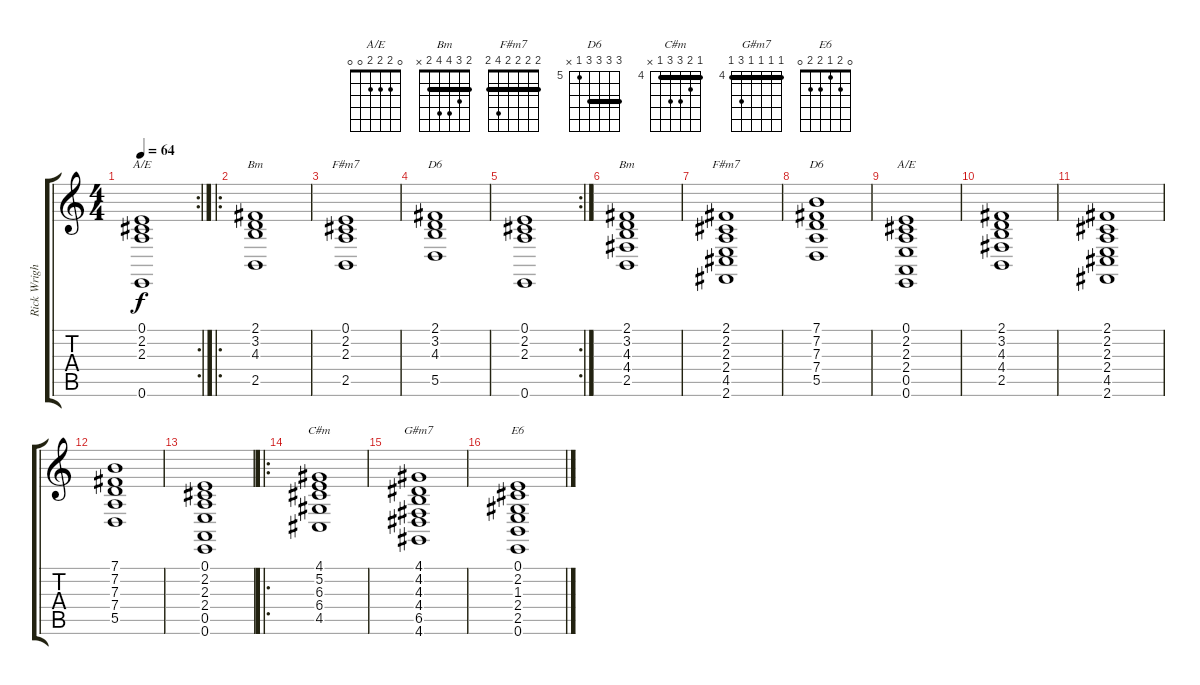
\track ("Rick Wright" "Rick Wrigh") {instrument stringensemble1}
\staff {score tabs}
\tuning (E4 B3 G3 D3 A2 E2) {hide}
\chord ("A/E" 0 2 2 x x 2)
\chord ("Bm" 2 3 4 x 2 x)
\chord ("F#m7" 0 2 2 x x 2)
\chord ("D6" 2 3 4 x x 0)
\chord ("Bm" 2 3 4 4 2 x) {barre 2}
\chord ("F#m7" 2 2 2 2 4 2) {barre 2}
\chord ("D6" 7 7 7 7 5 x) {firstfret 5 barre 7}
\chord ("A/E" 0 2 2 2 0 0)
\chord ("C#m" 4 5 6 6 4 x) {firstfret 4 barre 4}
\chord ("G#m7" 4 4 4 4 6 4) {firstfret 4 barre 4}
\chord ("E6" 0 2 1 2 2 0)
\rc 2
\ts (4 4)
\tempo 64
\clef g2
\ks c
(0.1 2.2 2.3 0.6).1{ch "A/E" dy f} |
\ro
(2.1 3.2 4.3 2.5).1{ch "Bm"} |
(0.1 2.2 2.3 2.5).1{ch "F#m7"} |
(2.1 3.2 4.3 5.5).1{ch "D6"} |
\rc 2
(0.1 2.2 2.3 0.6).1 |
(2.1 3.2 4.3 4.4 2.5).1{ch "Bm"} |
(2.1 2.2 2.3 2.4 4.5 2.6).1{ch "F#m7"} |
(7.1 7.2 7.3 7.4 5.5).1{ch "D6"} |
(0.1 2.2 2.3 2.4 0.5 0.6).1{ch "A/E"} |
(2.1 3.2 4.3 4.4 2.5).1 |
(2.1 2.2 2.3 2.4 4.5 2.6).1 |
(7.1 7.2 7.3 7.4 5.5).1 |
(0.1 2.2 2.3 2.4 0.5 0.6).1 |
\ro
(4.1 5.2 6.3 6.4 4.5).1{ch "C#m"} |
(4.1 4.2 4.3 4.4 6.5 4.6).1{ch "G#m7"} |
(0.1 2.2 1.3 2.4 2.5 0.6).1{ch "E6"}
